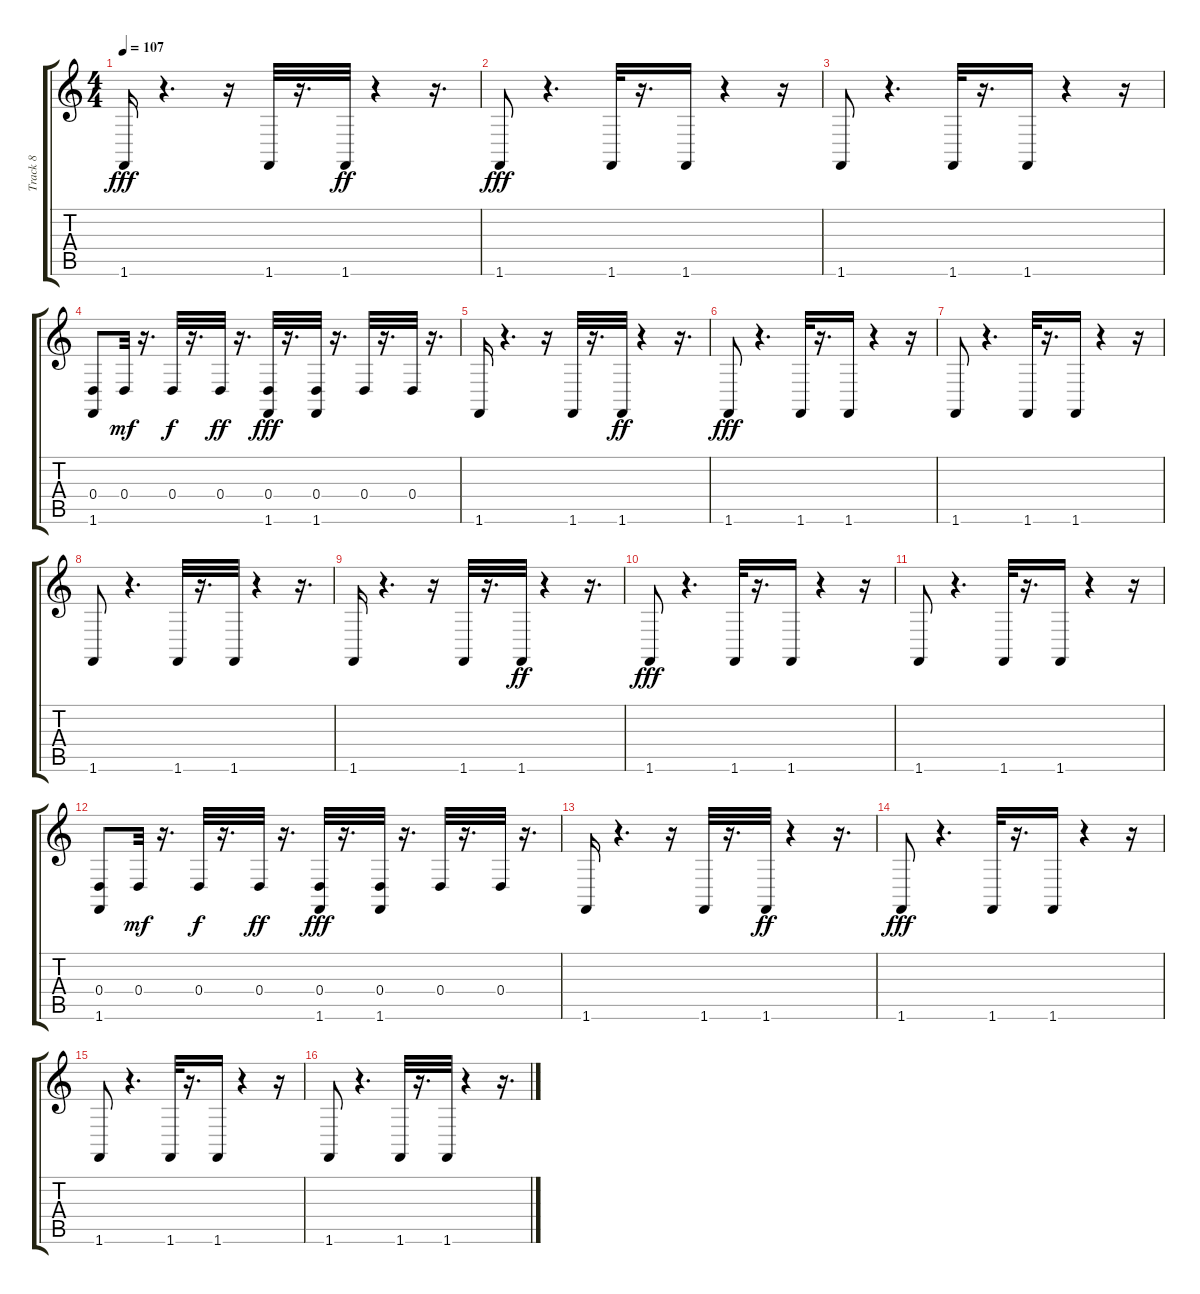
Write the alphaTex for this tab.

\track ("Track 8" "Track 8") {instrument synthdrum}
\staff {score tabs}
\tuning (E4 B3 G3 D3 A2 E2) {hide}
\ts (4 4)
\tempo 107
\clef g2
\ks c
1.6.16{dy fff} r.4{d} r.16 1.6.32 r.16{d} 1.6.32{dy ff} r.4 r.16{d} |
1.6.8{dy fff} r.4{d} 1.6.32 r.16{d} 1.6.16 r.4 r.16 |
1.6.8 r.4{d} 1.6.32 r.16{d} 1.6.16 r.4 r.16 |
(0.4 1.6).8 0.4.32{dy mf} r.16{d} 0.4.32{dy f} r.16{d} 0.4.32{dy ff} r.16{d} (0.4 1.6).32{dy fff} r.16{d} (0.4 1.6).32 r.16{d} 0.4.32 r.16{d} 0.4.32 r.16{d} |
1.6.16 r.4{d} r.16 1.6.32 r.16{d} 1.6.32{dy ff} r.4 r.16{d} |
1.6.8{dy fff} r.4{d} 1.6.32 r.16{d} 1.6.16 r.4 r.16 |
1.6.8 r.4{d} 1.6.32 r.16{d} 1.6.16 r.4 r.16 |
1.6.8 r.4{d} 1.6.32 r.16{d} 1.6.32 r.4 r.16{d} |
1.6.16 r.4{d} r.16 1.6.32 r.16{d} 1.6.32{dy ff} r.4 r.16{d} |
1.6.8{dy fff} r.4{d} 1.6.32 r.16{d} 1.6.16 r.4 r.16 |
1.6.8 r.4{d} 1.6.32 r.16{d} 1.6.16 r.4 r.16 |
(0.4 1.6).8 0.4.32{dy mf} r.16{d} 0.4.32{dy f} r.16{d} 0.4.32{dy ff} r.16{d} (0.4 1.6).32{dy fff} r.16{d} (0.4 1.6).32 r.16{d} 0.4.32 r.16{d} 0.4.32 r.16{d} |
1.6.16 r.4{d} r.16 1.6.32 r.16{d} 1.6.32{dy ff} r.4 r.16{d} |
1.6.8{dy fff} r.4{d} 1.6.32 r.16{d} 1.6.16 r.4 r.16 |
1.6.8 r.4{d} 1.6.32 r.16{d} 1.6.16 r.4 r.16 |
1.6.8 r.4{d} 1.6.32 r.16{d} 1.6.32 r.4 r.16{d}
